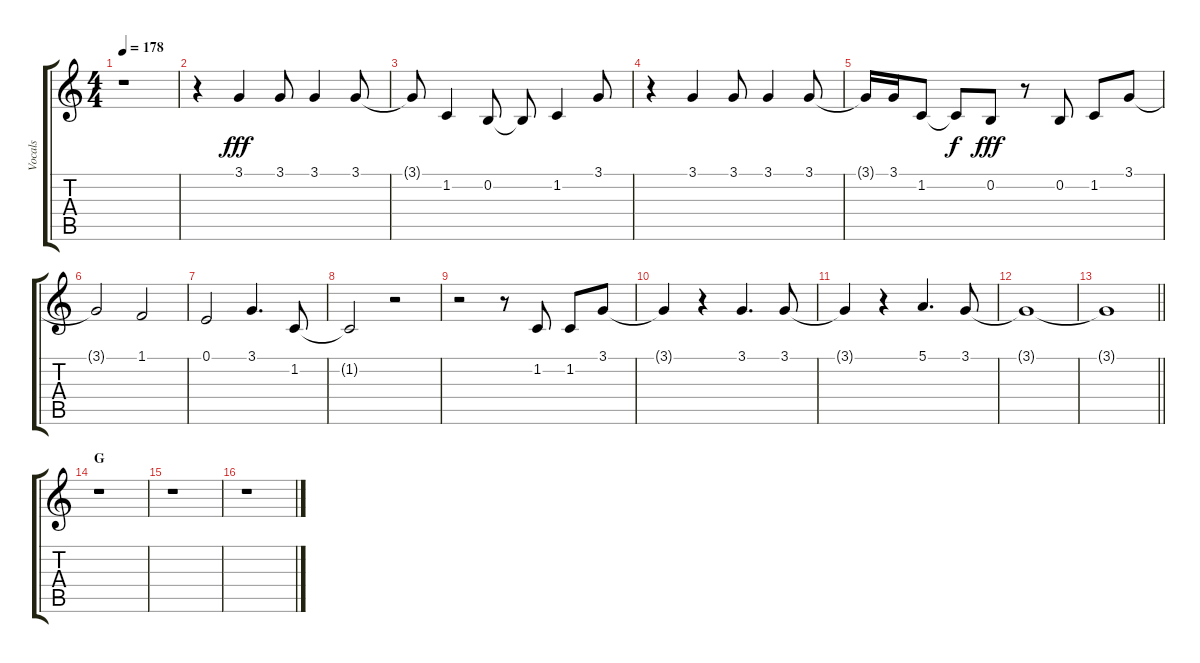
\track ("Vocals" "Vocals") {instrument voiceoohs}
\staff {score tabs}
\tuning (E4 B3 G3 D3 A2 E2) {hide}
\ts (4 4)
\tempo 178
\clef g2
\ks c
r.1{dy fff} |
r.4 3.1.4 3.1.8 3.1.4 3.1.8 |
3.1{t}.8 1.2.4 0.2.8 0.2{t}.8 1.2.4 3.1.8 |
r.4 3.1.4 3.1.8 3.1.4 3.1.8 |
3.1{t}.16 3.1.16 1.2.8 1.2{t}.8{dy f} 0.2.8{dy fff} r.8 0.2.8 1.2.8 3.1.8 |
3.1{t}.2 1.1.2 |
0.1.2 3.1.4{d} 1.2.8 |
1.2{t}.2 r.2 |
r.2 r.8 1.2.8 1.2.8 3.1.8 |
3.1{t}.4 r.4 3.1.4{d} 3.1.8 |
3.1{t}.4 r.4 5.1.4{d} 3.1.8 |
3.1{t}.1 |
\barLineRight lightlight
3.1{t}.1 |
\section ("" "G")
r.1 |
r.1 |
r.1
